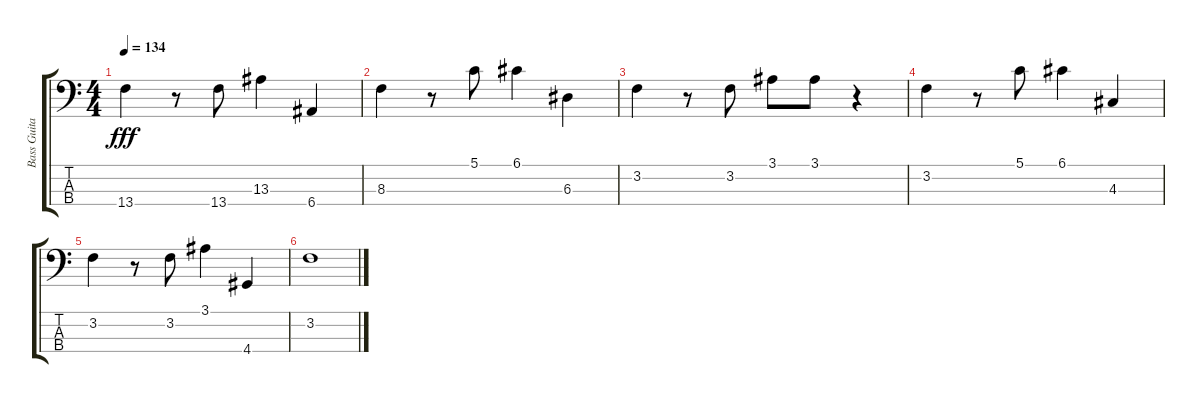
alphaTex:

\track ("Bass Guitar    " "Bass Guita") {instrument electricbasspick}
\staff {score tabs}
\tuning (G2 D2 A1 E1) {hide}
\ts (4 4)
\tempo 134
\clef f4
\ks c
13.4.4{dy fff} r.8 13.4.8 13.3.4 6.4.4 |
8.3.4 r.8 5.1.8 6.1.4 6.3.4 |
3.2.4 r.8 3.2.8 3.1.8 3.1.8 r.4 |
3.2.4 r.8 5.1.8 6.1.4 4.3.4 |
3.2.4 r.8 3.2.8 3.1.4 4.4.4 |
3.2.1
